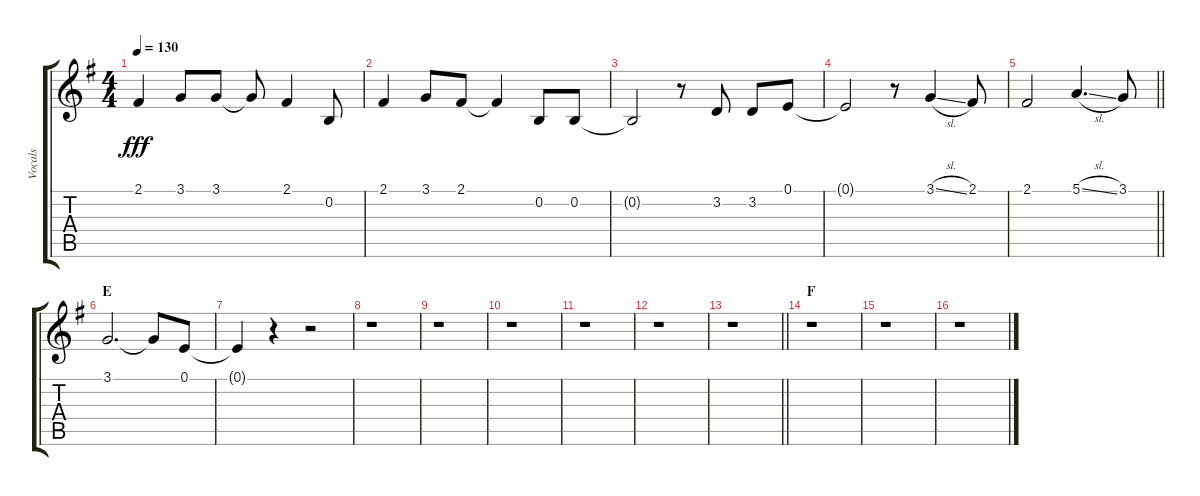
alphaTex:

\track ("Vocals" "Vocals") {instrument voiceoohs}
\staff {score tabs}
\tuning (E4 B3 G3 D3 A2 E2) {hide}
\ts (4 4)
\tempo 130
\clef g2
\ks g
2.1.4{dy fff} 3.1.8 3.1.8 3.1{t}.8 2.1.4 0.2.8 |
2.1.4 3.1.8 2.1.8 2.1{t}.4 0.2.8 0.2.8 |
0.2{t}.2 r.8 3.2.8 3.2.8 0.1.8 |
0.1{t}.2 r.8 3.1{sl}.4 2.1.8 |
\barLineRight lightlight
2.1.2 5.1{sl}.4{d} 3.1.8 |
\section ("" "E")
3.1.2{d} 3.1{t}.8 0.1.8 |
0.1{t}.4 r.4 r.2 |
r.1 |
r.1 |
r.1 |
r.1 |
r.1 |
\barLineRight lightlight
r.1 |
\section ("" "F")
r.1 |
r.1 |
r.1
